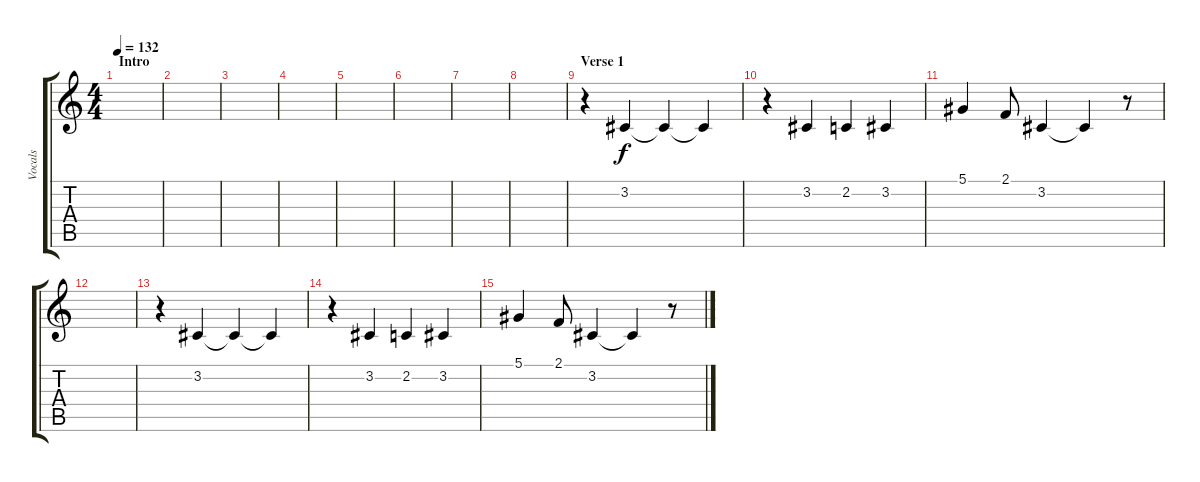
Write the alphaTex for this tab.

\track ("Vocals" "Vocals") {instrument violin}
\staff {score tabs}
\tuning (Eb4 Bb3 Gb3 Db3 Ab2 Eb2) {hide}
\ts (4 4)
\section ("" "Intro")
\tempo 132
\clef g2
\ks c
|
|
|
|
|
|
|
|
\section ("" "Verse 1")
r.4 3.2.4 3.2{t}.4 3.2{t}.4 |
r.4 3.2.4 2.2.4 3.2.4 |
5.1.4 2.1.8 3.2.4 3.2{t}.4 r.8 |
|
r.4 3.2.4 3.2{t}.4 3.2{t}.4 |
r.4 3.2.4 2.2.4 3.2.4 |
5.1.4 2.1.8 3.2.4 3.2{t}.4 r.8
